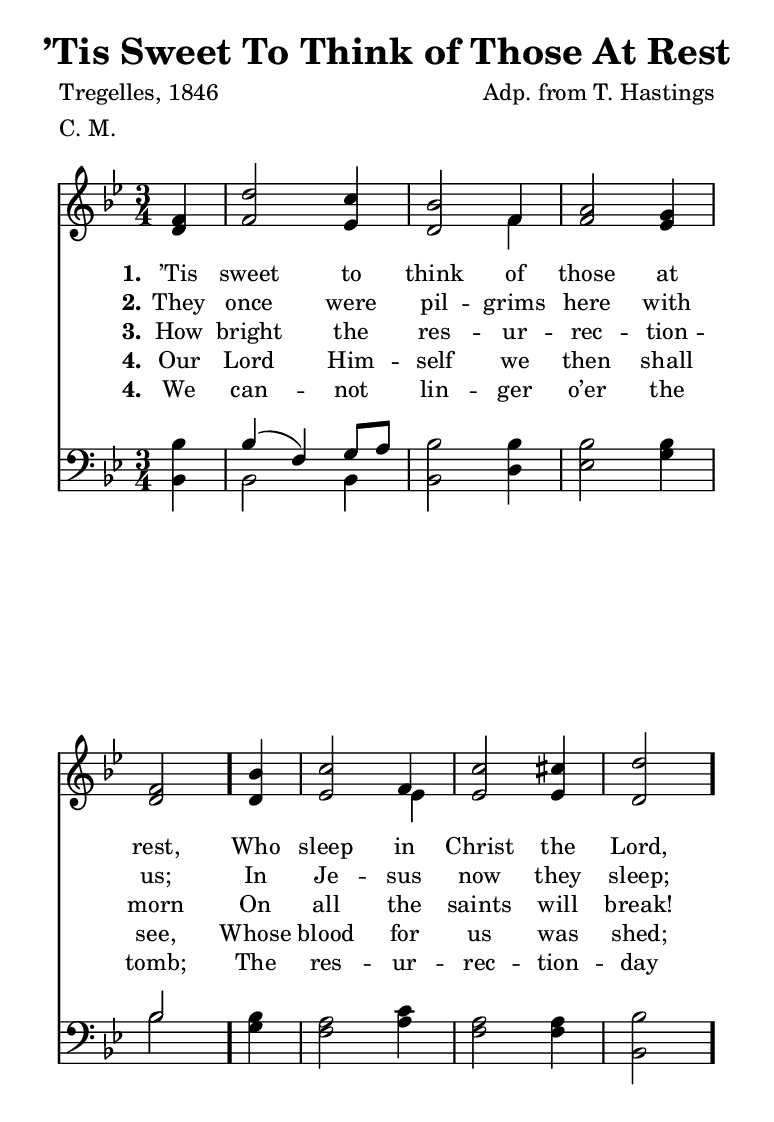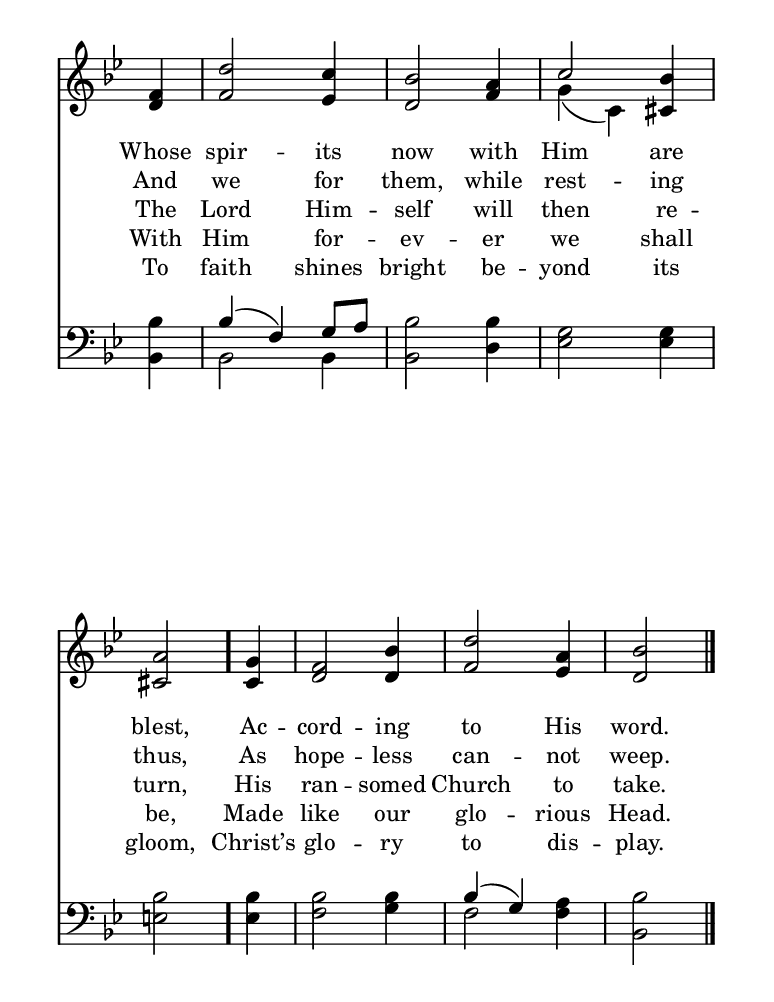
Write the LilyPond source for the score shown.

\include "common/global.ily"
\paper {
  \include "common/paper.ily"
  ragged-last-bottom = ##t
}

\header{
  hymnnumber = "206"
  title = "’Tis Sweet To Think of Those At Rest"
  tunename = "Cross"
  meter = "C. M."
  poet = "Tregelles, 1846"
  composer = "Adp. from T. Hastings"
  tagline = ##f
}

patternA = { c4 | c2 }

global = {
  \include "common/overrides.ily"
  \override Staff.TimeSignature.style = #'numbered
  \time 3/4
  \override Score.MetronomeMark.transparent = ##t % hide all fermata changes too
  \tempo 4=100
  \key bes \major
  \partial 4
  \autoBeamOff
}

notesSoprano = {
\global
\relative c' {

  f4 | d'2 c4 | bes2 f4 | a2 g4 | f2
  bes4 | c2 f,4 | c'2 cis4 | d2
  f,4 | d'2 c4 | bes2 a4 | c2 bes4 | a2
  g4 | f2 bes4 | d2 a4 | bes2

  \bar "|."

}
}

notesAlto = {
\global
\relative e' {

  \changePitch \patternA { d f ees d f f ees d }
  \changePitch \patternA { d ees ees ees ees d }
  d4 | f2 ees4 | d2 f4 | g4( c,) cis | cis2
  \changePitch \patternA { cis d d f ees d }

}
}

notesTenor = {
\global
\relative a {

  bes4 | bes( f) g8[ a] | bes2 bes4 | bes2 bes4 | bes2
  \changePitch \patternA { bes a c a a bes }
  bes4 | bes( f) g8[ a] | bes2 bes4 | g2 g4 | bes2
  bes4 | bes2 bes4 | bes( g) a | bes2

}
}

notesBass = {
\global
\relative f, {

  \changePitch \patternA { bes bes bes bes d ees g bes }
  \changePitch \patternA { g f a f f bes, }
  \changePitch \patternA { bes bes bes bes d ees ees e }
  \changePitch \patternA { e f g f f bes, }

}
}

wordsA = \lyricmode {
\set stanza = "1."

’Tis sweet to think of those at rest, \bar "."
Who sleep in Christ the Lord, \bar "."
Whose spir -- its now with Him are blest, \bar "."
Ac -- cord -- ing to His word. \bar "."

}

wordsB = \lyricmode {
\set stanza = "2."

They once were pil -- grims here with us;
In Je -- sus now they sleep;
And we for them, while rest -- ing thus,
As hope -- less can -- not weep.

}

wordsC = \lyricmode {
\set stanza = "3."

How bright the res -- ur -- rec -- tion -- morn
On all the saints will break!
The Lord Him -- self will then re -- turn,
His ran -- somed Church to take.

}

wordsD = \lyricmode {
\set stanza = "4."

Our Lord Him -- self we then shall see,
Whose blood for us was shed;
With Him for -- ev -- er we shall be,
Made like our glo -- rious Head.

}

wordsE = \lyricmode {
\set stanza = "4."

We can -- not lin -- ger o’er the tomb;
The res -- ur -- rec -- tion -- day
To faith shines bright be -- yond its gloom,
Christ’s glo -- ry to dis -- play.

}

\score {
  \context ChoirStaff <<
    \context Staff = upper <<
      \set Staff.autoBeaming = ##f
      \set ChoirStaff.systemStartDelimiter = #'SystemStartBar
      \set ChoirStaff.printPartCombineTexts = ##f
      \partcombine #'(2 . 9) \notesSoprano \notesAlto
      \context NullVoice = sopranos { \voiceOne << \notesSoprano >> }
      \context NullVoice = altos { \voiceTwo << \notesAlto >> }
      \context Lyrics = one   \lyricsto sopranos \wordsA
      \context Lyrics = two   \lyricsto sopranos \wordsB
      \context Lyrics = three \lyricsto sopranos \wordsC
      \context Lyrics = four  \lyricsto sopranos \wordsD
      \context Lyrics = five  \lyricsto sopranos \wordsE
    >>
    \context Staff = men <<
      \clef bass
      \set ChoirStaff.printPartCombineTexts = ##f
      \partcombine #'(2 . 9) \notesTenor \notesBass
      \context NullVoice = tenors { \voiceOne << \notesTenor >> }
      \context NullVoice = basses { \voiceTwo << \notesBass >> }
    >>
  >>
  \layout {
    \include "common/layout.ily"
  }
  \midi{
    \include "common/midi.ily"
  }
}

\version "2.19.49"  % necessary for upgrading to future LilyPond versions.

% vi:set et ts=2 sw=2 ai nocindent syntax=lilypond:
